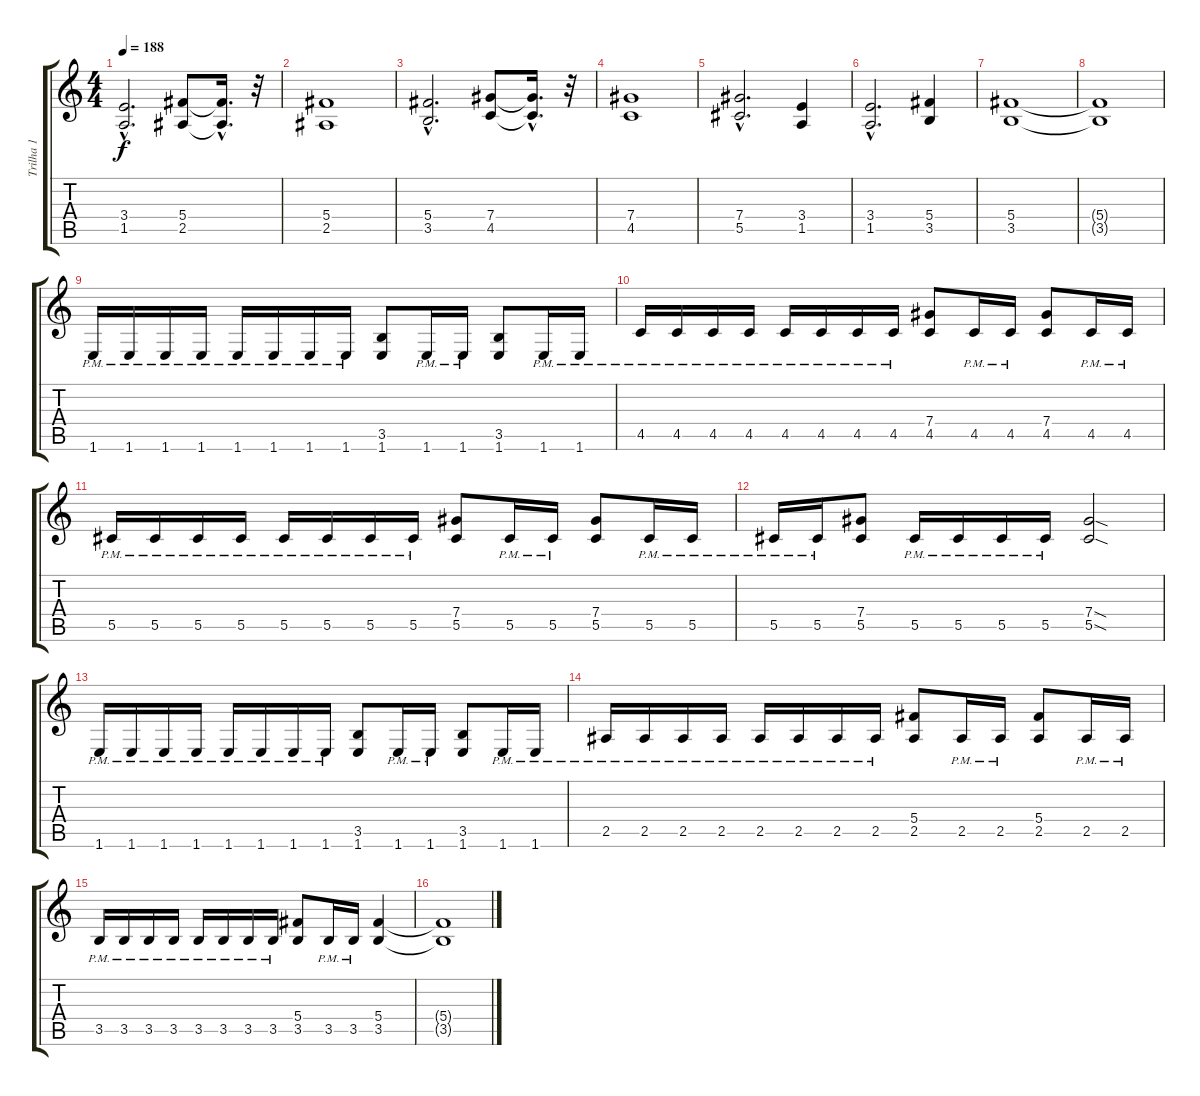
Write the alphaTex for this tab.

\track ("Trilha 1" "Trilha 1") {instrument overdrivenguitar}
\staff {score tabs}
\tuning (Eb4 Bb3 Gb3 Db3 Ab2 Eb2) {hide}
\ts (4 4)
\tempo 188
\clef g2
\ks c
(3.4{hac} 1.5{hac}).2{d dy f} (5.4 2.5).8 (5.4{hac t} 2.5{hac t}).16{d} r.32 |
(5.4 2.5).1 |
(5.4{hac} 3.5{hac}).2{d} (7.4 4.5).8 (7.4{hac t} 4.5{hac t}).16{d} r.32 |
(7.4 4.5).1 |
(7.4{hac} 5.5{hac}).2{d} (3.4 1.5).4 |
(3.4{hac} 1.5{hac}).2{d} (5.4 3.5).4 |
(5.4 3.5).1 |
(5.4{t} 3.5{t}).1 |
1.6{pm}.16 1.6{pm}.16 1.6{pm}.16 1.6{pm}.16 1.6{pm}.16 1.6{pm}.16 1.6{pm}.16 1.6{pm}.16 (3.5 1.6).8 1.6{pm}.16 1.6{pm}.16 (3.5 1.6).8 1.6{pm}.16 1.6{pm}.16 |
4.5{pm}.16 4.5{pm}.16 4.5{pm}.16 4.5{pm}.16 4.5{pm}.16 4.5{pm}.16 4.5{pm}.16 4.5{pm}.16 (7.4 4.5).8 4.5{pm}.16 4.5{pm}.16 (7.4 4.5).8 4.5{pm}.16 4.5{pm}.16 |
5.5{pm}.16 5.5{pm}.16 5.5{pm}.16 5.5{pm}.16 5.5{pm}.16 5.5{pm}.16 5.5{pm}.16 5.5{pm}.16 (7.4 5.5).8 5.5{pm}.16 5.5{pm}.16 (7.4 5.5).8 5.5{pm}.16 5.5{pm}.16 |
5.5{pm}.16 5.5{pm}.16 (7.4 5.5).8 5.5{pm}.16 5.5{pm}.16 5.5{pm}.16 5.5{pm}.16 (7.4{sod} 5.5{sod}).2 |
1.6{pm}.16 1.6{pm}.16 1.6{pm}.16 1.6{pm}.16 1.6{pm}.16 1.6{pm}.16 1.6{pm}.16 1.6{pm}.16 (3.5 1.6).8 1.6{pm}.16 1.6{pm}.16 (3.5 1.6).8 1.6{pm}.16 1.6{pm}.16 |
2.5{pm}.16 2.5{pm}.16 2.5{pm}.16 2.5{pm}.16 2.5{pm}.16 2.5{pm}.16 2.5{pm}.16 2.5{pm}.16 (5.4 2.5).8 2.5{pm}.16 2.5{pm}.16 (5.4 2.5).8 2.5{pm}.16 2.5{pm}.16 |
3.5{pm}.16 3.5{pm}.16 3.5{pm}.16 3.5{pm}.16 3.5{pm}.16 3.5{pm}.16 3.5{pm}.16 3.5{pm}.16 (5.4 3.5).8 3.5{pm}.16 3.5{pm}.16 (5.4 3.5).4 |
(5.4{t} 3.5{t}).1
